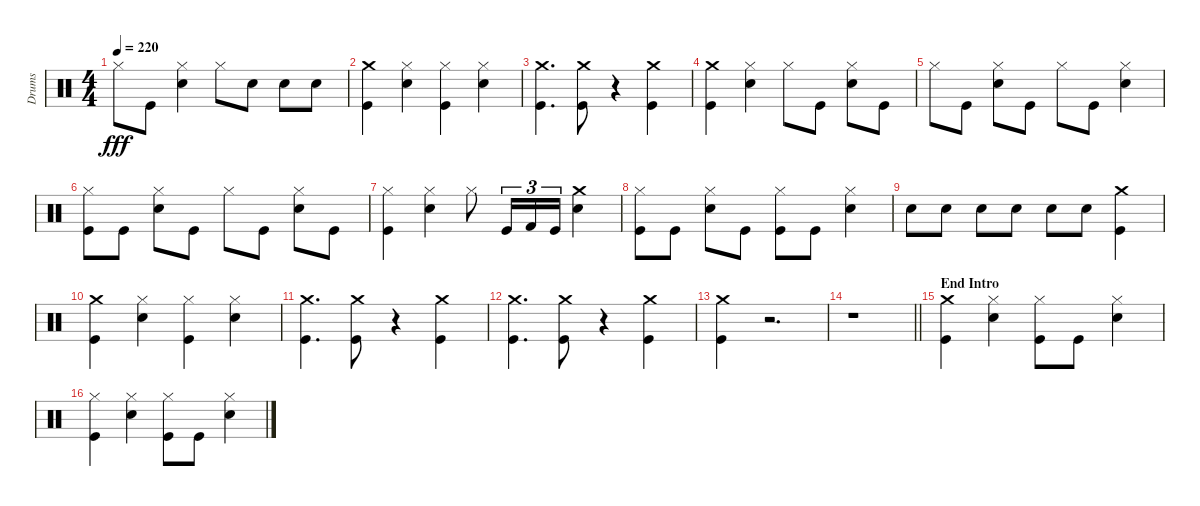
\track ("Drums" "Drums") {instrument percussion}
\staff {score}
\articulation defaults
\ts (4 4)
\tempo 220
\clef neutral
\ks c "Hi-Hat (closed)".8{dy fff} "Kick (hit)".8
("Snare (hit) 2" "Hi-Hat (closed)").4 "Hi-Hat (closed)".8 "Snare (hit) 2".8 "Snare (hit) 2".8 "Snare (hit) 2".8 |
("Crash medium (hit)" "Kick (hit)").4 ("Snare (hit) 2" "Hi-Hat (closed)").4 ("Hi-Hat (closed)" "Kick (hit)").4 ("Hi-Hat (closed)" "Snare (hit) 2").4 |
("Crash medium (hit)" "Kick (hit)").4{d} ("Crash medium (hit)" "Kick (hit)").8 r.4 ("Crash medium (hit)" "Kick (hit)").4 |
("Crash medium (hit)" "Kick (hit)").4 ("Snare (hit) 2" "Hi-Hat (closed)").4 "Hi-Hat (closed)".8 "Kick (hit)".8 ("Snare (hit) 2" "Hi-Hat (closed)").8 "Kick (hit)".8 |
"Hi-Hat (closed)".8 "Kick (hit)".8 ("Snare (hit) 2" "Hi-Hat (closed)").8 "Kick (hit)".8 "Hi-Hat (closed)".8 "Kick (hit)".8 ("Snare (hit) 2" "Hi-Hat (closed)").4 |
("Kick (hit)" "Hi-Hat (closed)").8 "Kick (hit)".8 ("Snare (hit) 2" "Hi-Hat (closed)").8 "Kick (hit)".8 "Hi-Hat (closed)".8 "Kick (hit)".8 ("Snare (hit) 2" "Hi-Hat (closed)").8 "Kick (hit)".8 |
("Kick (hit)" "Hi-Hat (closed)").4 ("Snare (hit) 2" "Hi-Hat (closed)").4 "Hi-Hat (closed)".8 "Kick (hit)".16{tu (3 2)} "Kick (hit) 2".16{tu (3 2)} "Kick (hit)".16{tu (3 2)} ("Snare (hit) 2" "Crash medium (hit)").4 |
("Kick (hit)" "Hi-Hat (closed)").8 "Kick (hit)".8 ("Snare (hit) 2" "Hi-Hat (closed)").8 "Kick (hit)".8 ("Kick (hit)" "Hi-Hat (closed)").8 "Kick (hit)".8 ("Snare (hit) 2" "Hi-Hat (closed)").4 |
"Snare (hit) 2".8 "Snare (hit) 2".8 "Snare (hit) 2".8 "Snare (hit) 2".8 "Snare (hit) 2".8 "Snare (hit) 2".8 ("Kick (hit)" "Crash medium (hit)").4 |
("Crash medium (hit)" "Kick (hit)").4 ("Hi-Hat (closed)" "Snare (hit) 2").4 ("Hi-Hat (closed)" "Kick (hit)").4 ("Hi-Hat (closed)" "Snare (hit) 2").4 |
("Crash medium (hit)" "Kick (hit)").4{d} ("Crash medium (hit)" "Kick (hit)").8 r.4 ("Crash medium (hit)" "Kick (hit)").4 |
("Crash medium (hit)" "Kick (hit)").4{d} ("Crash medium (hit)" "Kick (hit)").8 r.4 ("Crash medium (hit)" "Kick (hit)").4 |
("Kick (hit)" "Crash medium (hit)").4 r.2{d} |
\barLineRight lightlight
r.1 |
\section ("" "End Intro")
("Kick (hit)" "Crash medium (hit)").4 ("Snare (hit) 2" "Hi-Hat (closed)").4 ("Hi-Hat (closed)" "Kick (hit)").8 "Kick (hit)".8 ("Hi-Hat (closed)" "Snare (hit) 2").4 |
("Kick (hit)" "Hi-Hat (closed)").4 ("Hi-Hat (closed)" "Snare (hit) 2").4 ("Hi-Hat (closed)" "Kick (hit)").8 "Kick (hit)".8 ("Hi-Hat (closed)" "Snare (hit) 2").4
